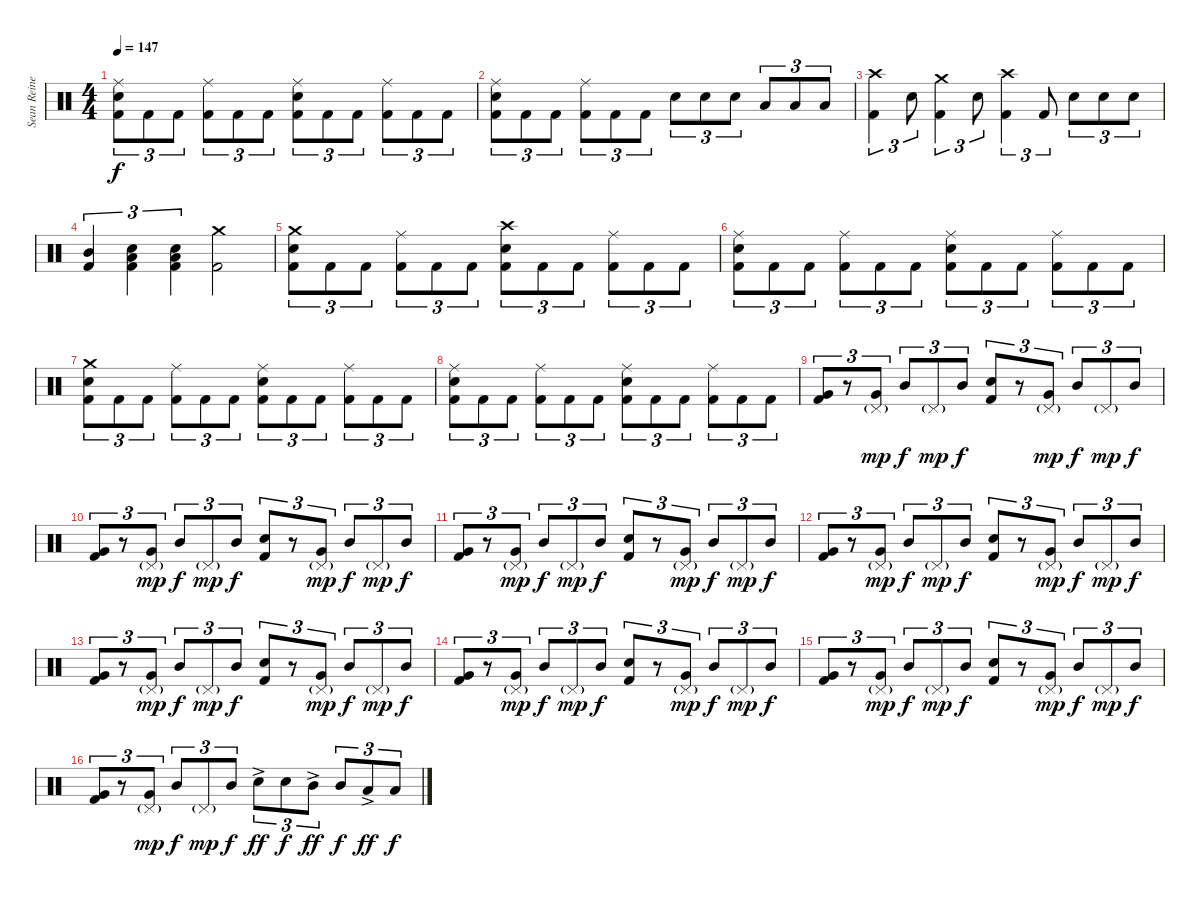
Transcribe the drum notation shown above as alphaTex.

\track ("Sean Reinert" "Sean Reine") {instrument percussion}
\staff {score}
\articulation defaults
\ts (4 4)
\tempo 147
\clef neutral
\ks c
("Ride (middle)" "Snare (hit) 2" "Kick (hit) 2").8{tu (3 2) dy f} "Kick (hit) 2".8{tu (3 2)} "Kick (hit) 2".8{tu (3 2)} ("Ride (middle)" "Kick (hit) 2").8{tu (3 2)} "Kick (hit) 2".8{tu (3 2)} "Kick (hit) 2".8{tu (3 2)} ("Ride (middle)" "Snare (hit) 2" "Kick (hit) 2").8{tu (3 2)} "Kick (hit) 2".8{tu (3 2)} "Kick (hit) 2".8{tu (3 2)} ("Ride (middle)" "Kick (hit) 2").8{tu (3 2)} "Kick (hit) 2".8{tu (3 2)} "Kick (hit) 2".8{tu (3 2)} |
("Ride (middle)" "Snare (hit) 2" "Kick (hit) 2").8{tu (3 2)} "Kick (hit) 2".8{tu (3 2)} "Kick (hit) 2".8{tu (3 2)} ("Ride (middle)" "Kick (hit) 2").8{tu (3 2)} "Kick (hit) 2".8{tu (3 2)} "Kick (hit) 2".8{tu (3 2)} "Snare (hit) 2".8{tu (3 2)} "Snare (hit) 2".8{tu (3 2)} "Snare (hit) 2".8{tu (3 2)} "Low Tom (hit)".8{tu (3 2)} "Low Tom (hit)".8{tu (3 2)} "Low Tom (hit)".8{tu (3 2)} |
("Crash high (hit)" "Kick (hit) 2").4{tu (3 2)} "Snare (hit) 2".8{tu (3 2)} ("Crash medium (hit)" "Kick (hit) 2").4{tu (3 2)} "Snare (hit) 2".8{tu (3 2)} ("Crash high (hit)" "Kick (hit) 2").4{tu (3 2)} "Kick (hit) 2".8{tu (3 2)} "Snare (hit) 2".8{tu (3 2)} "Snare (hit) 2".8{tu (3 2)} "Snare (hit) 2".8{tu (3 2)} |
("Mid Tom (hit)" "Kick (hit) 2").4{tu (3 2)} ("Low Tom (hit)" "Snare (hit) 2" "Kick (hit) 2").4{tu (3 2)} ("Low Tom (hit)" "Snare (hit) 2" "Kick (hit) 2").4{tu (3 2)} ("Crash medium (hit)" "Kick (hit) 2").2 |
("Crash medium (hit)" "Snare (hit) 2" "Kick (hit) 2").8{tu (3 2)} "Kick (hit) 2".8{tu (3 2)} "Kick (hit) 2".8{tu (3 2)} ("Ride (middle)" "Kick (hit) 2").8{tu (3 2)} "Kick (hit) 2".8{tu (3 2)} "Kick (hit) 2".8{tu (3 2)} ("Crash high (hit)" "Snare (hit) 2" "Kick (hit) 2").8{tu (3 2)} "Kick (hit) 2".8{tu (3 2)} "Kick (hit) 2".8{tu (3 2)} ("Ride (middle)" "Kick (hit) 2").8{tu (3 2)} "Kick (hit) 2".8{tu (3 2)} "Kick (hit) 2".8{tu (3 2)} |
("Ride (middle)" "Snare (hit) 2" "Kick (hit) 2").8{tu (3 2)} "Kick (hit) 2".8{tu (3 2)} "Kick (hit) 2".8{tu (3 2)} ("Ride (middle)" "Kick (hit) 2").8{tu (3 2)} "Kick (hit) 2".8{tu (3 2)} "Kick (hit) 2".8{tu (3 2)} ("Ride (middle)" "Snare (hit) 2" "Kick (hit) 2").8{tu (3 2)} "Kick (hit) 2".8{tu (3 2)} "Kick (hit) 2".8{tu (3 2)} ("Ride (middle)" "Kick (hit) 2").8{tu (3 2)} "Kick (hit) 2".8{tu (3 2)} "Kick (hit) 2".8{tu (3 2)} |
("Crash medium (hit)" "Snare (hit) 2" "Kick (hit) 2").8{tu (3 2)} "Kick (hit) 2".8{tu (3 2)} "Kick (hit) 2".8{tu (3 2)} ("Ride (middle)" "Kick (hit) 2").8{tu (3 2)} "Kick (hit) 2".8{tu (3 2)} "Kick (hit) 2".8{tu (3 2)} ("Ride (middle)" "Snare (hit) 2" "Kick (hit) 2").8{tu (3 2)} "Kick (hit) 2".8{tu (3 2)} "Kick (hit) 2".8{tu (3 2)} ("Ride (middle)" "Kick (hit) 2").8{tu (3 2)} "Kick (hit) 2".8{tu (3 2)} "Kick (hit) 2".8{tu (3 2)} |
("Ride (middle)" "Snare (hit) 2" "Kick (hit) 2").8{tu (3 2)} "Kick (hit) 2".8{tu (3 2)} "Kick (hit) 2".8{tu (3 2)} ("Ride (middle)" "Kick (hit) 2").8{tu (3 2)} "Kick (hit) 2".8{tu (3 2)} "Kick (hit) 2".8{tu (3 2)} ("Ride (middle)" "Snare (hit) 2" "Kick (hit) 2").8{tu (3 2)} "Kick (hit) 2".8{tu (3 2)} "Kick (hit) 2".8{tu (3 2)} ("Ride (middle)" "Kick (hit) 2").8{tu (3 2)} "Kick (hit) 2".8{tu (3 2)} "Kick (hit) 2".8{tu (3 2)} |
("Very Low Tom (hit)" "Kick (hit) 2").8{tu (3 2)} r.8{tu (3 2)} ("Pedal Hi-Hat (hit)"{g} "Very Low Tom (hit)").8{tu (3 2) dy mp} "Mid Tom (hit)".8{tu (3 2) dy f} "Pedal Hi-Hat (hit)"{g}.8{tu (3 2) dy mp} "Mid Tom (hit)".8{tu (3 2) dy f} ("Snare (hit) 2" "Kick (hit) 2").8{tu (3 2)} r.8{tu (3 2)} ("Pedal Hi-Hat (hit)"{g} "Very Low Tom (hit)").8{tu (3 2) dy mp} "Mid Tom (hit)".8{tu (3 2) dy f} "Pedal Hi-Hat (hit)"{g}.8{tu (3 2) dy mp} "Mid Tom (hit)".8{tu (3 2) dy f} |
("Very Low Tom (hit)" "Kick (hit) 2").8{tu (3 2)} r.8{tu (3 2)} ("Pedal Hi-Hat (hit)"{g} "Very Low Tom (hit)").8{tu (3 2) dy mp} "Mid Tom (hit)".8{tu (3 2) dy f} "Pedal Hi-Hat (hit)"{g}.8{tu (3 2) dy mp} "Mid Tom (hit)".8{tu (3 2) dy f} ("Snare (hit) 2" "Kick (hit) 2").8{tu (3 2)} r.8{tu (3 2)} ("Pedal Hi-Hat (hit)"{g} "Very Low Tom (hit)").8{tu (3 2) dy mp} "Mid Tom (hit)".8{tu (3 2) dy f} "Pedal Hi-Hat (hit)"{g}.8{tu (3 2) dy mp} "Mid Tom (hit)".8{tu (3 2) dy f} |
("Very Low Tom (hit)" "Kick (hit) 2").8{tu (3 2)} r.8{tu (3 2)} ("Pedal Hi-Hat (hit)"{g} "Very Low Tom (hit)").8{tu (3 2) dy mp} "Mid Tom (hit)".8{tu (3 2) dy f} "Pedal Hi-Hat (hit)"{g}.8{tu (3 2) dy mp} "Mid Tom (hit)".8{tu (3 2) dy f} ("Snare (hit) 2" "Kick (hit) 2").8{tu (3 2)} r.8{tu (3 2)} ("Pedal Hi-Hat (hit)"{g} "Very Low Tom (hit)").8{tu (3 2) dy mp} "Mid Tom (hit)".8{tu (3 2) dy f} "Pedal Hi-Hat (hit)"{g}.8{tu (3 2) dy mp} "Mid Tom (hit)".8{tu (3 2) dy f} |
("Very Low Tom (hit)" "Kick (hit) 2").8{tu (3 2)} r.8{tu (3 2)} ("Pedal Hi-Hat (hit)"{g} "Very Low Tom (hit)").8{tu (3 2) dy mp} "Mid Tom (hit)".8{tu (3 2) dy f} "Pedal Hi-Hat (hit)"{g}.8{tu (3 2) dy mp} "Mid Tom (hit)".8{tu (3 2) dy f} ("Snare (hit) 2" "Kick (hit) 2").8{tu (3 2)} r.8{tu (3 2)} ("Pedal Hi-Hat (hit)"{g} "Very Low Tom (hit)").8{tu (3 2) dy mp} "Mid Tom (hit)".8{tu (3 2) dy f} "Pedal Hi-Hat (hit)"{g}.8{tu (3 2) dy mp} "Mid Tom (hit)".8{tu (3 2) dy f} |
("Very Low Tom (hit)" "Kick (hit) 2").8{tu (3 2)} r.8{tu (3 2)} ("Pedal Hi-Hat (hit)"{g} "Very Low Tom (hit)").8{tu (3 2) dy mp} "Mid Tom (hit)".8{tu (3 2) dy f} "Pedal Hi-Hat (hit)"{g}.8{tu (3 2) dy mp} "Mid Tom (hit)".8{tu (3 2) dy f} ("Snare (hit) 2" "Kick (hit) 2").8{tu (3 2)} r.8{tu (3 2)} ("Pedal Hi-Hat (hit)"{g} "Very Low Tom (hit)").8{tu (3 2) dy mp} "Mid Tom (hit)".8{tu (3 2) dy f} "Pedal Hi-Hat (hit)"{g}.8{tu (3 2) dy mp} "Mid Tom (hit)".8{tu (3 2) dy f} |
("Very Low Tom (hit)" "Kick (hit) 2").8{tu (3 2)} r.8{tu (3 2)} ("Pedal Hi-Hat (hit)"{g} "Very Low Tom (hit)").8{tu (3 2) dy mp} "Mid Tom (hit)".8{tu (3 2) dy f} "Pedal Hi-Hat (hit)"{g}.8{tu (3 2) dy mp} "Mid Tom (hit)".8{tu (3 2) dy f} ("Snare (hit) 2" "Kick (hit) 2").8{tu (3 2)} r.8{tu (3 2)} ("Pedal Hi-Hat (hit)"{g} "Very Low Tom (hit)").8{tu (3 2) dy mp} "Mid Tom (hit)".8{tu (3 2) dy f} "Pedal Hi-Hat (hit)"{g}.8{tu (3 2) dy mp} "Mid Tom (hit)".8{tu (3 2) dy f} |
("Very Low Tom (hit)" "Kick (hit) 2").8{tu (3 2)} r.8{tu (3 2)} ("Pedal Hi-Hat (hit)"{g} "Very Low Tom (hit)").8{tu (3 2) dy mp} "Mid Tom (hit)".8{tu (3 2) dy f} "Pedal Hi-Hat (hit)"{g}.8{tu (3 2) dy mp} "Mid Tom (hit)".8{tu (3 2) dy f} ("Snare (hit) 2" "Kick (hit) 2").8{tu (3 2)} r.8{tu (3 2)} ("Pedal Hi-Hat (hit)"{g} "Very Low Tom (hit)").8{tu (3 2) dy mp} "Mid Tom (hit)".8{tu (3 2) dy f} "Pedal Hi-Hat (hit)"{g}.8{tu (3 2) dy mp} "Mid Tom (hit)".8{tu (3 2) dy f} |
("Very Low Tom (hit)" "Kick (hit) 2").8{tu (3 2)} r.8{tu (3 2)} ("Pedal Hi-Hat (hit)"{g} "Very Low Tom (hit)").8{tu (3 2) dy mp} "Mid Tom (hit)".8{tu (3 2) dy f} "Pedal Hi-Hat (hit)"{g}.8{tu (3 2) dy mp} "Mid Tom (hit)".8{tu (3 2) dy f} "Snare (hit) 2"{ac}.8{tu (3 2) dy ff} "Snare (hit) 2".8{tu (3 2) dy f} "Mid Tom (hit)"{ac}.8{tu (3 2) dy ff} "Mid Tom (hit)".8{tu (3 2) dy f} "Low Tom (hit)"{ac}.8{tu (3 2) dy ff} "Low Tom (hit)".8{tu (3 2) dy f}
